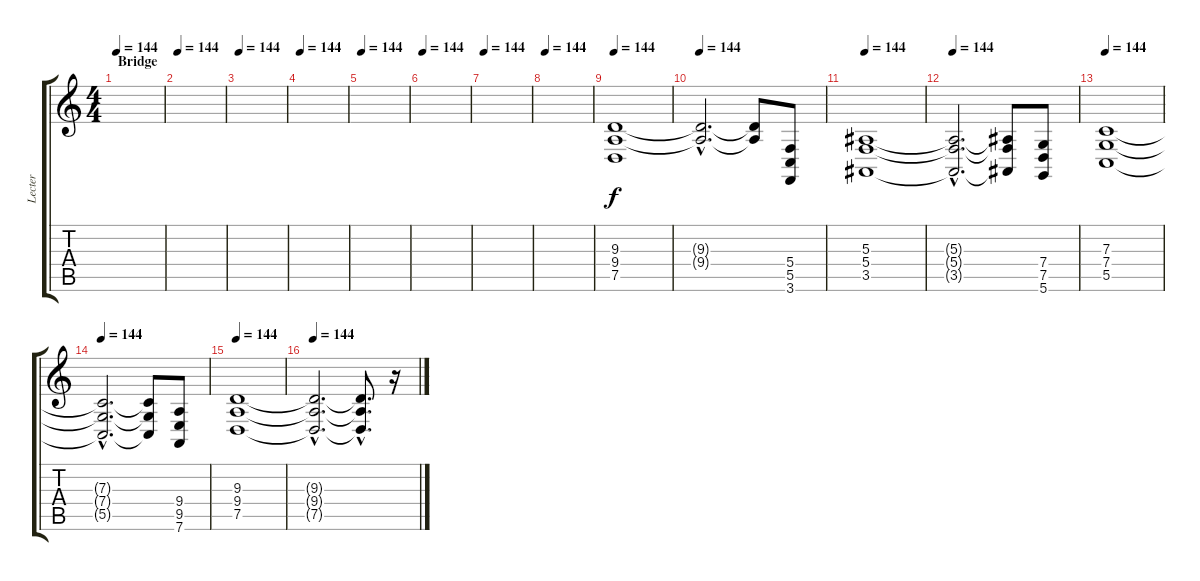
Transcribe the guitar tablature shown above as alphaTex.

\track ("Lecter" "Lecter") {instrument stringensemble1}
\staff {score tabs}
\tuning (D4 A3 F3 C3 G2 D2) {hide}
\ts (4 4)
\section ("" "Bridge")
\tempo 144
\clef g2
\ks c
|
\tempo 144
|
\tempo 144
|
\tempo 144
|
\tempo 144
|
\tempo 144
|
\tempo 144
|
\tempo 144
|
\tempo 144
(9.3 9.4 7.5).1 |
\tempo 144
(9.3{hac t} 9.4{hac t}).2{d} (9.3{t} 9.4{t}).8 (5.4 5.5 3.6).8 |
\tempo 144
(5.3 5.4 3.5).1 |
\tempo 144
(5.3{hac t} 5.4{hac t} 3.5{hac t}).2{d} (5.3{t} 5.4{t} 3.5{t}).8 (7.4 7.5 5.6).8 |
\tempo 144
(7.3 7.4 5.5).1 |
\tempo 144
(7.3{hac t} 7.4{hac t} 5.5{hac t}).2{d} (7.3{t} 7.4{t} 5.5{t}).8 (9.4 9.5 7.6).8 |
\tempo 144
(9.3 9.4 7.5).1 |
\tempo 144
(9.3{hac t} 9.4{hac t} 7.5{hac t}).2{d} (9.3{hac t} 9.4{hac t} 7.5{hac t}).8{d} r.16
